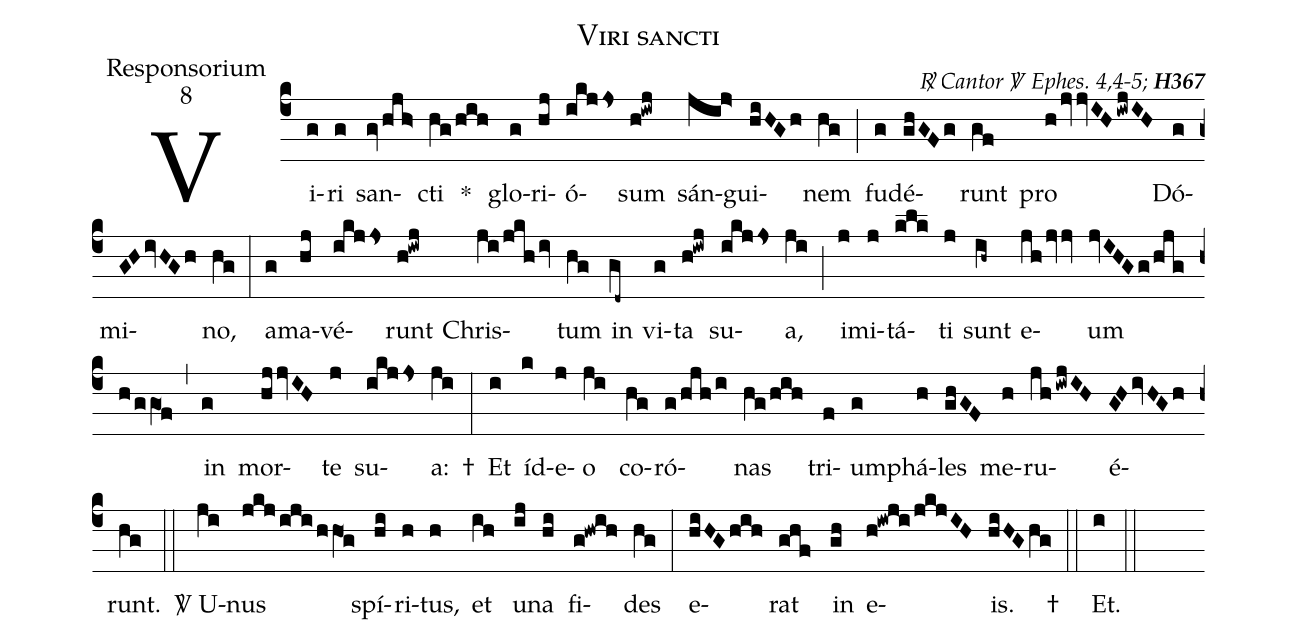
name:Viri sancti;
office-part:Responsorium;
mode:8;
commentary:{\itshape\mdseries \Rbar\ Cantor \Vbar\ Ephes.\ 4,4-5;\/} {\bfseries H367};
%%
(c4)Vi(g)ri(g) san(gvhjh>)cti(hg/hih) *() glo(g)ri(hj)ó(ikjjs)sum(h!iwj) sán(jij>)gui(hiHGh)nem(hg) (;) fu(g)dé(ghGFg)runt(gf) pro(hjvjvIHiwjIH) Dó(g)mi(GHivHGh)no,(hg) (:) a(g)ma(hj)vé(ikjjs)runt(h!iwj) Chris(ji/jkhiv)tum(hg) in(gd~) vi(g)ta(h!iwj) su(ikjjs)a,(ji) (;) i(j)mi(j)tá(klk)ti(j) sunt(ih~) e(jhjvjv)um(jvIHGg/hjg/h/ggO1f) (,) in(g) mor(hjjvIH)te(j) su(ikjjs)a:(ji) †(:) Et(i) íd(k)e(j)o(ji) co(hg)ró(g/hjh/i)nas(hg/hih) tri(f)um(g)phá(h)les(ghGF) me(h)ru(jhiwjIH)é(GHivHGh)runt.(hg) (::)
<sp>V/</sp>  U(ji)nus(jkjijihhO1g) spí(hi)ri(h)tus,(h) et(ih) u(ij)na(hi) fi(g!hwih)des(hg) (:) e(hiHGhih)rat(ghf) in(gh) e(h!iwji/jkjIH)is.(hiHGhg) †(::) Et.(i) (::)
